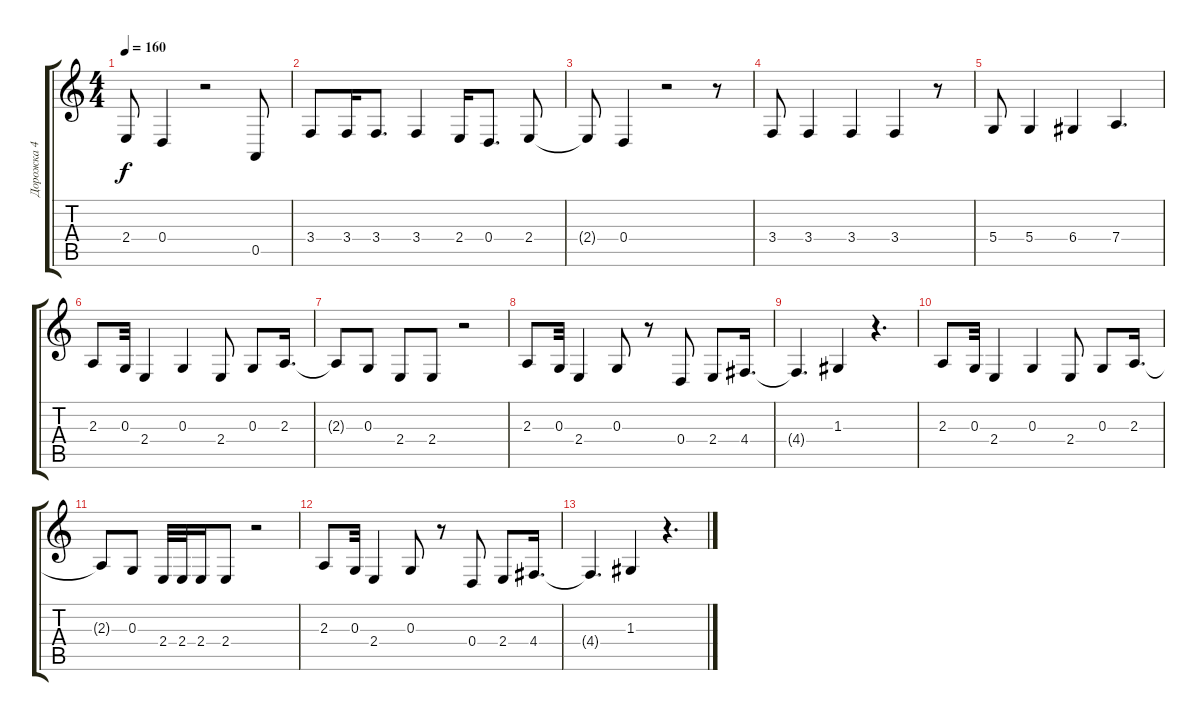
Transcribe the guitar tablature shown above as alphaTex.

\track ("Дорожка 4" "Дорожка 4") {instrument lead6voice}
\staff {score tabs}
\tuning (E4 B3 G3 D3 A2 E2) {hide}
\ts (4 4)
\tempo 160
\clef g2
\ks c
2.4{t}.8{dy f} 0.4.4 r.2 0.5.8 |
3.4.8 3.4.16 3.4.8{d} 3.4.4 2.4.16 0.4.8{d} 2.4.8 |
2.4{t}.8 0.4.4 r.2 r.8 |
3.4.8 3.4.4 3.4.4 3.4.4 r.8 |
5.4.8 5.4.4 6.4.4 7.4.4{d} |
2.3.8 0.3.32 2.4.4 0.3.4 2.4.8 0.3.8 2.3.16{d} |
2.3{t}.8 0.3.8 2.4.8 2.4.8 r.2 |
2.3.8 0.3.32 2.4.4 0.3.8 r.8 0.4.8 2.4.8 4.4.16{d} |
4.4{t}.4{d} 1.3.4 r.4{d} |
2.3.8 0.3.32 2.4.4 0.3.4 2.4.8 0.3.8 2.3.16{d} |
2.3{t}.8 0.3.8 2.4.32 2.4.32 2.4.16 2.4.8 r.2 |
2.3.8 0.3.32 2.4.4 0.3.8 r.8 0.4.8 2.4.8 4.4.16{d} |
4.4{t}.4{d} 1.3.4 r.4{d}
